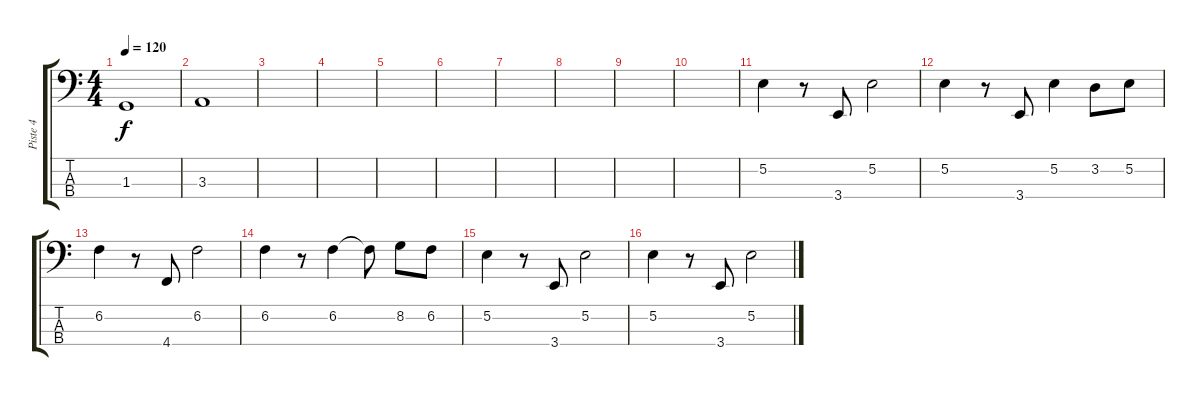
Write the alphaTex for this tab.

\track ("Piste 4" "Piste 4") {instrument electricbasspick}
\staff {score tabs}
\tuning (E2 B1 Gb1 Db1) {hide}
\ts (4 4)
\tempo 120
\clef f4
\ks c
1.3.1{dy f} |
3.3.1 |
|
|
|
|
|
|
|
|
5.2.4 r.8 3.4.8 5.2.2 |
5.2.4 r.8 3.4.8 5.2.4 3.2.8 5.2.8 |
6.2.4 r.8 4.4.8 6.2.2 |
6.2.4 r.8 6.2.4 6.2{t}.8 8.2.8 6.2.8 |
5.2.4 r.8 3.4.8 5.2.2 |
5.2.4 r.8 3.4.8 5.2.2
